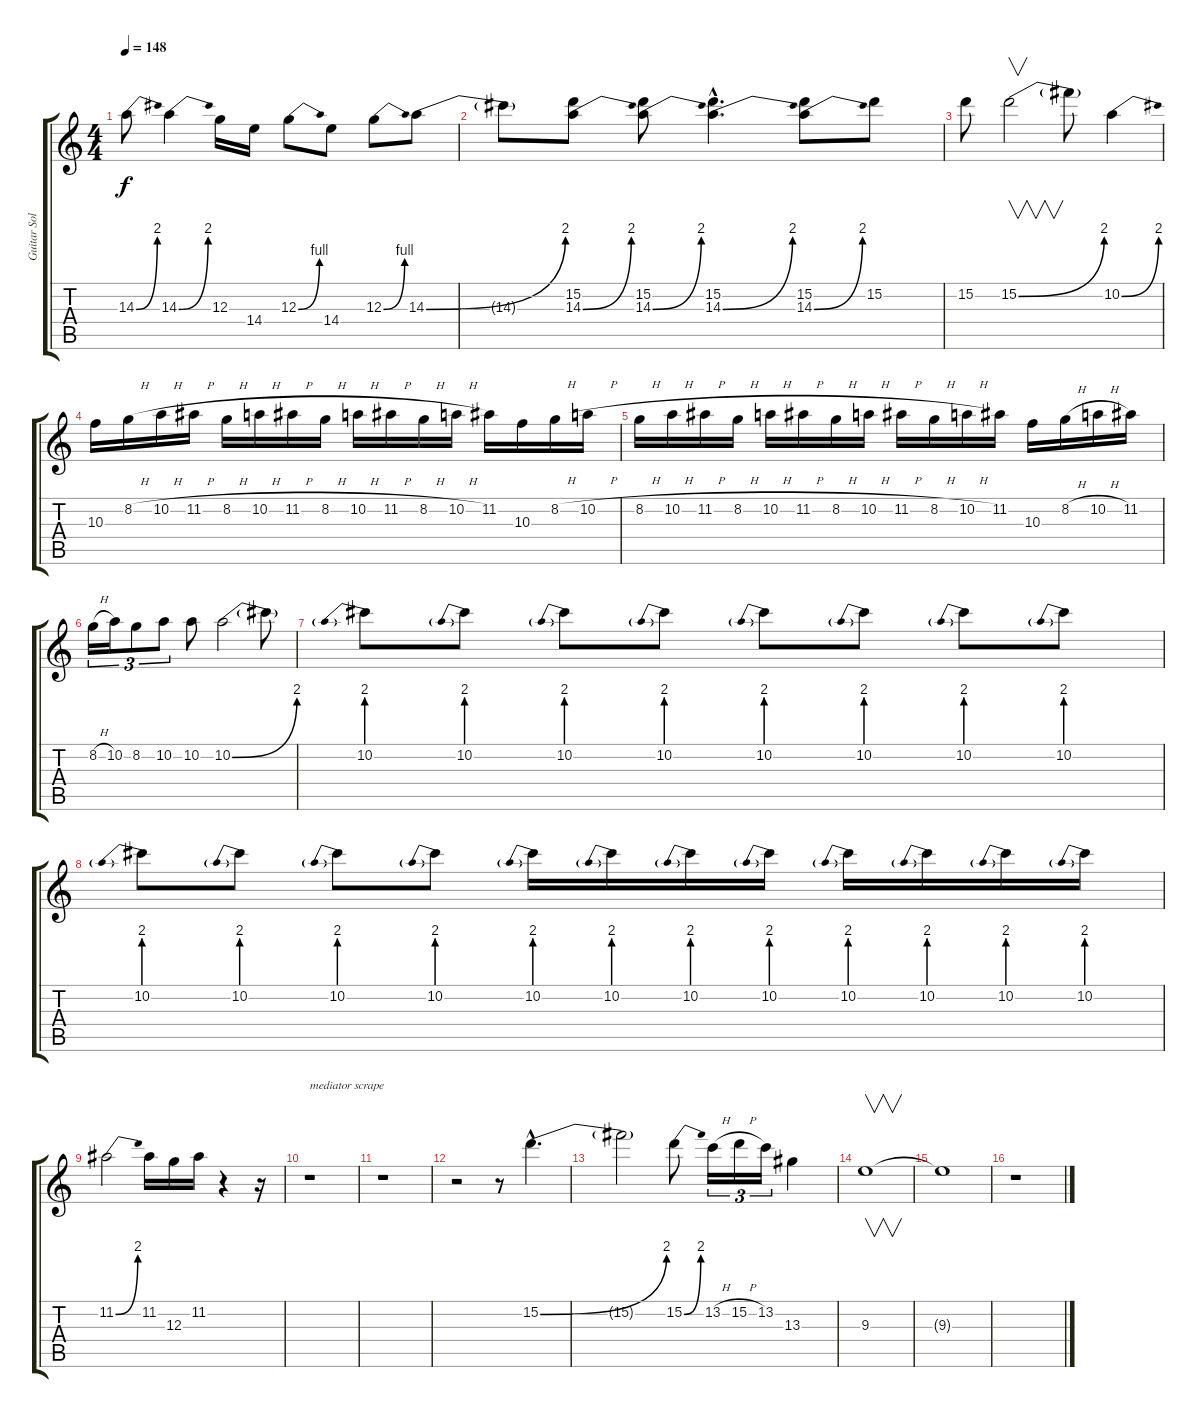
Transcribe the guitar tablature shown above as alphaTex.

\track ("Guitar Solo" "Guitar Sol") {instrument distortionguitar}
\staff {score tabs}
\tuning (E4 B3 G3 D3 A2 E2) {hide}
\ts (4 4)
\tempo 148
\clef g2
\ks c
14.3{be (bend 0 0 60 8)}.8{dy f} 14.3{be (bend 0 0 60 8)}.4 12.3.16 14.4.16 12.3{be (bend 0 0 60 4)}.8 14.4.8 12.3{be (bend 0 0 60 4)}.8 14.3{be (bend 0 0 60 8)}.8 |
14.3{t}.8 (15.2 14.3{be (bend 0 0 60 8)}).8 (15.2 14.3{be (bend 0 0 60 8)}).8 (15.2{hac} 14.3{be (bend 0 0 60 8) hac}).4{d} (15.2 14.3{be (bend 0 0 60 8)}).8 15.2.8 |
15.2.8 15.2{be (bend 0 0 60 8)}.2{v} 15.2{t}.8 10.2{be (bend 0 0 60 8)}.4 |
10.3.16 8.2{h}.16 10.2{h}.16 11.2{h}.16 8.2{h}.16 10.2{h}.16 11.2{h}.16 8.2{h}.16 10.2{h}.16 11.2{h}.16 8.2{h}.16 10.2{h}.16 11.2.16 10.3.16 8.2{h}.16 10.2{h}.16 |
8.2{h}.16 10.2{h}.16 11.2{h}.16 8.2{h}.16 10.2{h}.16 11.2{h}.16 8.2{h}.16 10.2{h}.16 11.2{h}.16 8.2{h}.16 10.2{h}.16 11.2.16 10.3.16 8.2{h}.16 10.2{h}.16 11.2.16 |
8.2{h}.16{tu (3 2)} 10.2.16{tu (3 2)} 8.2.8{tu (3 2)} 10.2.8{tu (3 2)} 10.2.8 10.2{be (bend 0 0 60 8)}.2 10.2{t}.8 |
10.2{be (prebend 0 8 60 8)}.8 10.2{be (prebend 0 8 60 8)}.8 10.2{be (prebend 0 8 60 8)}.8 10.2{be (prebend 0 8 60 8)}.8 10.2{be (prebend 0 8 60 8)}.8 10.2{be (prebend 0 8 60 8)}.8 10.2{be (prebend 0 8 60 8)}.8 10.2{be (prebend 0 8 60 8)}.8 |
10.2{be (prebend 0 8 60 8)}.8 10.2{be (prebend 0 8 60 8)}.8 10.2{be (prebend 0 8 60 8)}.8 10.2{be (prebend 0 8 60 8)}.8 10.2{be (prebend 0 8 60 8)}.16 10.2{be (prebend 0 8 60 8)}.16 10.2{be (prebend 0 8 60 8)}.16 10.2{be (prebend 0 8 60 8)}.16 10.2{be (prebend 0 8 60 8)}.16 10.2{be (prebend 0 8 60 8)}.16 10.2{be (prebend 0 8 60 8)}.16 10.2{be (prebend 0 8 60 8)}.16 |
11.2{be (bend 0 0 60 8)}.2 11.2.16 12.3.16 11.2.16 r.4 r.16 |
r.1{txt "mediator scrape"} |
r.1 |
r.2 r.8 15.2{be (bend 0 0 60 8) hac}.4{d} |
15.2{t}.2 15.2{be (bend 0 0 60 8)}.8 13.2{h}.16{tu (3 2)} 15.2{h}.16{tu (3 2)} 13.2.16{tu (3 2)} 13.3.4 |
9.3.1{v} |
9.3{t}.1 |
r.1
